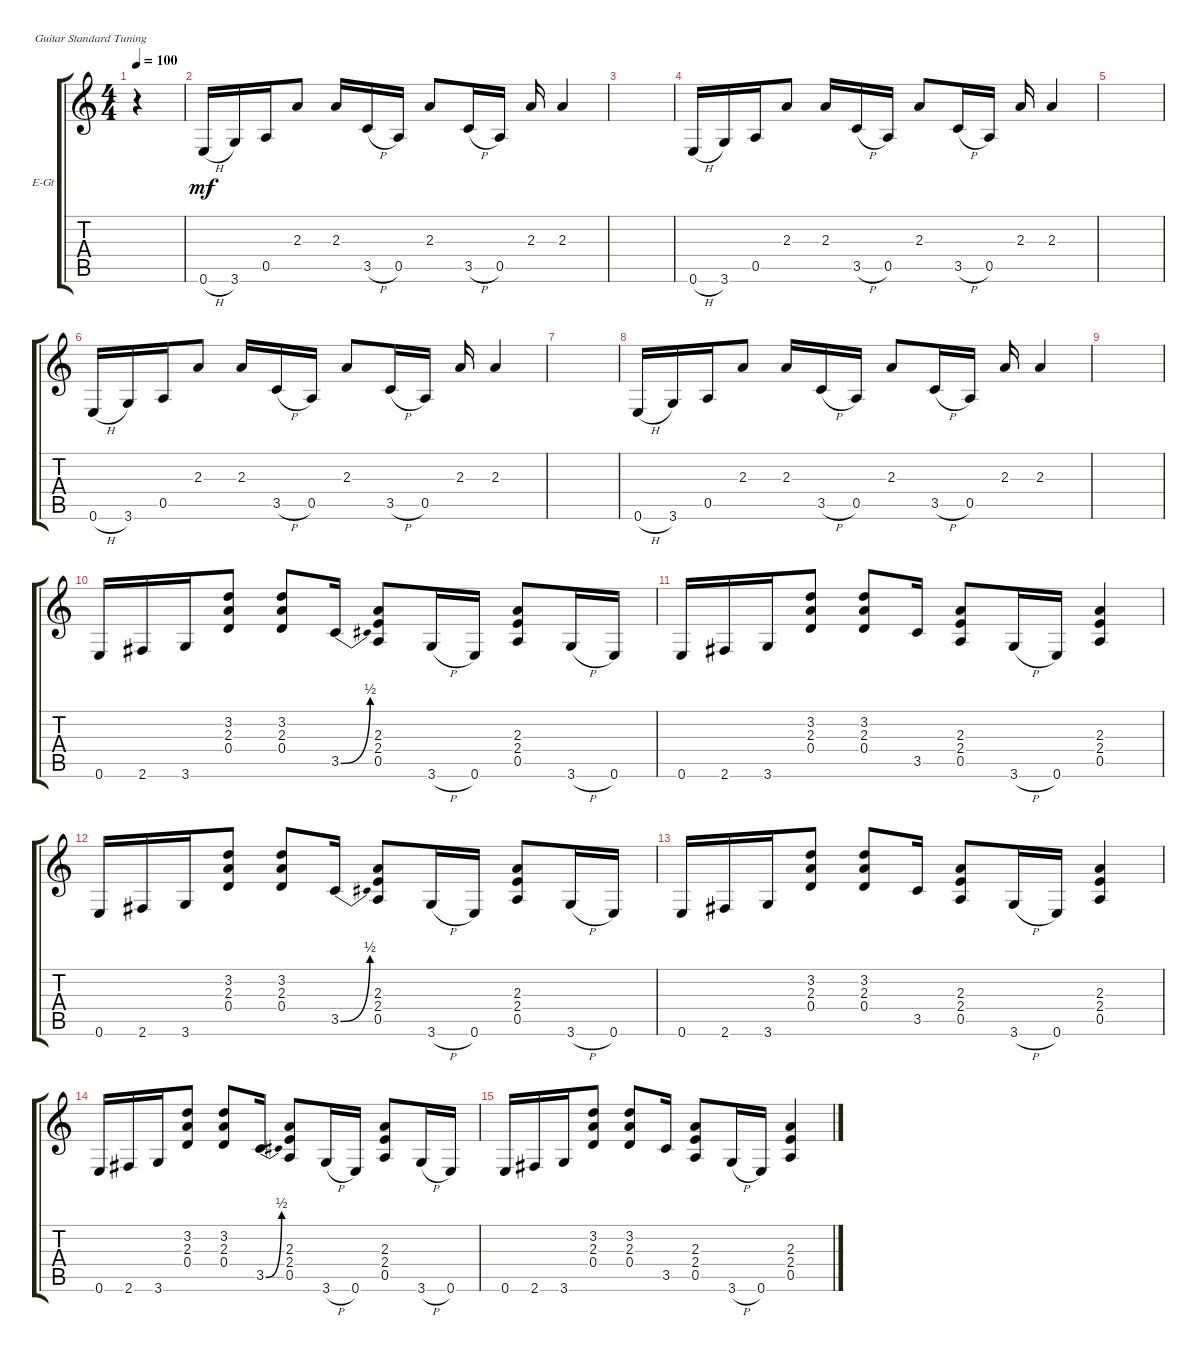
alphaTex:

\defaultSystemsLayout 4
\bracketExtendMode groupsimilarinstruments
\firstSystemTrackNameOrientation horizontal
\otherSystemsTrackNameOrientation horizontal
\track ("Electric Guitar" "E-Gt") {instrument electricguitarclean}
\staff {score tabs}
\tuning (E4 B3 G3 D3 A2 E2)
\ts (4 4)
\tempo 100
\clef g2
\ks c
r.4{dy mf instrument electricguitarclean} |
0.6{h}.16 3.6.16 0.5.16 2.3.8 2.3.16 3.5{h}.16 0.5.16 2.3.8 3.5{h}.16 0.5.16 2.3.16 2.3.4 |
|
0.6{h}.16 3.6.16 0.5.16 2.3.8 2.3.16 3.5{h}.16 0.5.16 2.3.8 3.5{h}.16 0.5.16 2.3.16 2.3.4 |
|
0.6{h}.16 3.6.16 0.5.16 2.3.8 2.3.16 3.5{h}.16 0.5.16 2.3.8 3.5{h}.16 0.5.16 2.3.16 2.3.4 |
|
0.6{h}.16 3.6.16 0.5.16 2.3.8 2.3.16 3.5{h}.16 0.5.16 2.3.8 3.5{h}.16 0.5.16 2.3.16 2.3.4 |
|
0.6.16 2.6.16 3.6.16 (0.4 2.3 3.2).8 (0.4 2.3 3.2).8 3.5{be (bend 0 0 0.6 2)}.16 (0.5 2.4 2.3).8 3.6{h}.16 0.6.16 (0.5 2.4 2.3).8 3.6{h}.16 0.6.16 |
0.6.16 2.6.16 3.6.16 (0.4 2.3 3.2).8 (0.4 2.3 3.2).8 3.5.16 (0.5 2.4 2.3).8 3.6{h}.16 0.6.16 (0.5 2.4 2.3).4 |
0.6.16 2.6.16 3.6.16 (0.4 2.3 3.2).8 (0.4 2.3 3.2).8 3.5{be (bend 0 0 0.6 2)}.16 (0.5 2.4 2.3).8 3.6{h}.16 0.6.16 (0.5 2.4 2.3).8 3.6{h}.16 0.6.16 |
0.6.16 2.6.16 3.6.16 (0.4 2.3 3.2).8 (0.4 2.3 3.2).8 3.5.16 (0.5 2.4 2.3).8 3.6{h}.16 0.6.16 (0.5 2.4 2.3).4 |
0.6.16 2.6.16 3.6.16 (0.4 2.3 3.2).8 (0.4 2.3 3.2).8 3.5{be (bend 0 0 0.6 2)}.16 (0.5 2.4 2.3).8 3.6{h}.16 0.6.16 (0.5 2.4 2.3).8 3.6{h}.16 0.6.16 |
0.6.16 2.6.16 3.6.16 (0.4 2.3 3.2).8 (0.4 2.3 3.2).8 3.5.16 (0.5 2.4 2.3).8 3.6{h}.16 0.6.16 (0.5 2.4 2.3).4
